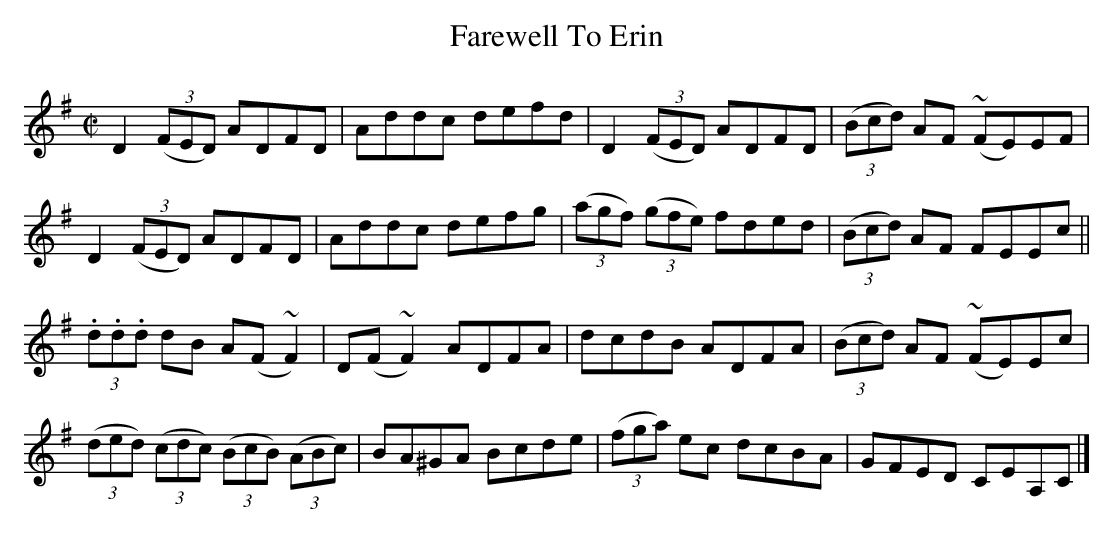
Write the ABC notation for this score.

X:1
T: Farewell To Erin
M: C|
L: 1/8
K: Dmix
D2 ((3FED)  ADFD     | Addc defd |    D2 ((3FED)   ADFD | ((3Bcd) AF (~FE)EF |
D2 ((3FED)  ADFD     | Addc defg | ((3agf) ((3gfe) fded | ((3Bcd) AF   FEEc  ||
(3.d.d.d dB A(F ~F2) | D(F ~F2) ADFA | dcdB ADFA        | ((3Bcd) AF (~FE)Ec |
((3ded) ((3cdc) ((3BcB) ((3ABc) | BA^GA Bcde | ((3fga) ec dcBA | GFED CEA,C  |]
